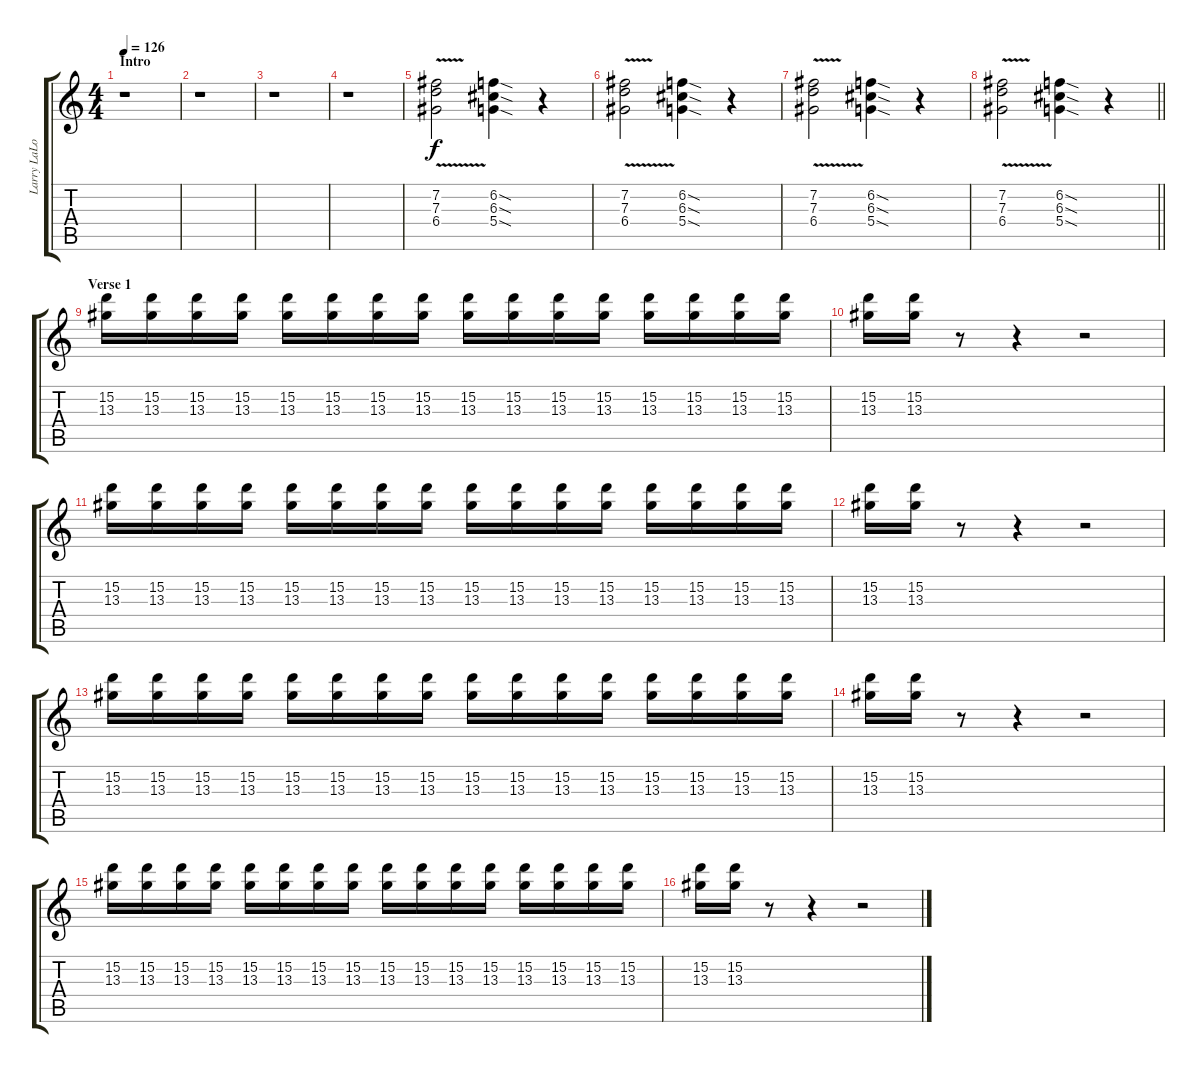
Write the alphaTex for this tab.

\track ("Larry LaLonde | Gtr." "Larry LaLo") {instrument distortionguitar}
\staff {score tabs}
\tuning (E4 B3 G3 D3 A2 E2) {hide}
\ts (4 4)
\section ("" "Intro")
\tempo 126
\clef g2
\ks c
r.1{dy f instrument distortionguitar} |
r.1 |
r.1 |
r.1 |
(7.2{v} 7.3{v} 6.4{v}).2 (6.2{sod} 6.3{sod} 5.4{sod}).4 r.4 |
(7.2{v} 7.3{v} 6.4{v}).2 (6.2{sod} 6.3{sod} 5.4{sod}).4 r.4 |
(7.2{v} 7.3{v} 6.4{v}).2 (6.2{sod} 6.3{sod} 5.4{sod}).4 r.4 |
\barLineRight lightlight
(7.2{v} 7.3{v} 6.4{v}).2 (6.2{sod} 6.3{sod} 5.4{sod}).4 r.4 |
\section ("" "Verse 1")
(15.2 13.3).16 (15.2 13.3).16 (15.2 13.3).16 (15.2 13.3).16 (15.2 13.3).16 (15.2 13.3).16 (15.2 13.3).16 (15.2 13.3).16 (15.2 13.3).16 (15.2 13.3).16 (15.2 13.3).16 (15.2 13.3).16 (15.2 13.3).16 (15.2 13.3).16 (15.2 13.3).16 (15.2 13.3).16 |
(15.2 13.3).16 (15.2 13.3).16 r.8 r.4 r.2 |
(15.2 13.3).16 (15.2 13.3).16 (15.2 13.3).16 (15.2 13.3).16 (15.2 13.3).16 (15.2 13.3).16 (15.2 13.3).16 (15.2 13.3).16 (15.2 13.3).16 (15.2 13.3).16 (15.2 13.3).16 (15.2 13.3).16 (15.2 13.3).16 (15.2 13.3).16 (15.2 13.3).16 (15.2 13.3).16 |
(15.2 13.3).16 (15.2 13.3).16 r.8 r.4 r.2 |
(15.2 13.3).16 (15.2 13.3).16 (15.2 13.3).16 (15.2 13.3).16 (15.2 13.3).16 (15.2 13.3).16 (15.2 13.3).16 (15.2 13.3).16 (15.2 13.3).16 (15.2 13.3).16 (15.2 13.3).16 (15.2 13.3).16 (15.2 13.3).16 (15.2 13.3).16 (15.2 13.3).16 (15.2 13.3).16 |
(15.2 13.3).16 (15.2 13.3).16 r.8 r.4 r.2 |
(15.2 13.3).16 (15.2 13.3).16 (15.2 13.3).16 (15.2 13.3).16 (15.2 13.3).16 (15.2 13.3).16 (15.2 13.3).16 (15.2 13.3).16 (15.2 13.3).16 (15.2 13.3).16 (15.2 13.3).16 (15.2 13.3).16 (15.2 13.3).16 (15.2 13.3).16 (15.2 13.3).16 (15.2 13.3).16 |
(15.2 13.3).16 (15.2 13.3).16 r.8 r.4 r.2
